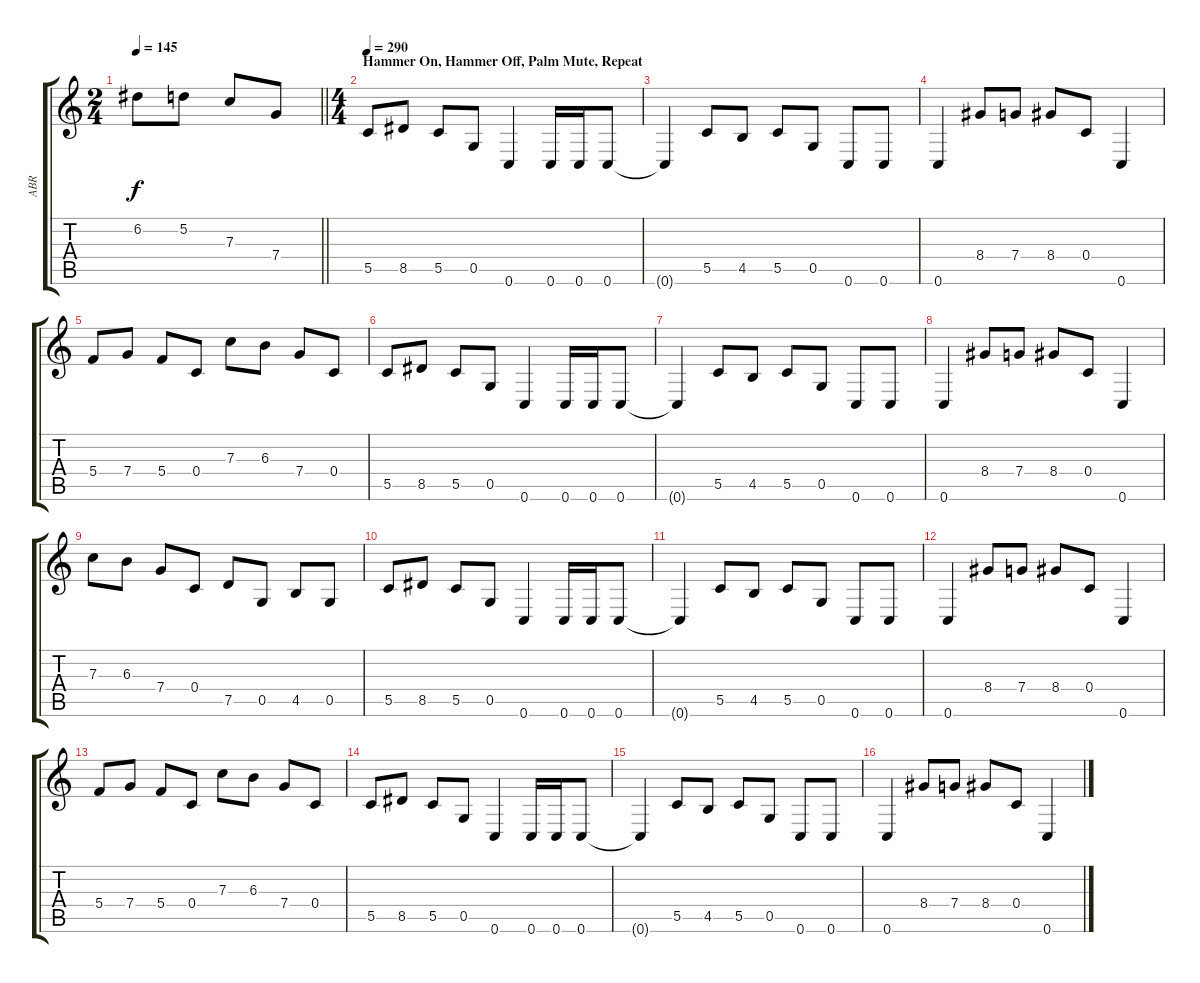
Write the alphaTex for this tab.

\track ("ABR" "ABR") {instrument distortionguitar}
\staff {score tabs}
\tuning (D4 A3 F3 C3 G2 C2) {hide}
\ts (2 4)
\tempo 145
\clef g2
\barLineRight lightlight
\ks c
6.2.8{dy f} 5.2.8 7.3.8 7.4.8 |
\ts (4 4)
\section ("" "Hammer On, Hammer Off, Palm Mute, Repeat")
\tempo 290
5.5.8{volume 16 balance 2} 8.5.8 5.5.8 0.5.8 0.6.4 0.6.16 0.6.16 0.6.8 |
0.6{t}.4 5.5.8 4.5.8 5.5.8 0.5.8 0.6.8 0.6.8 |
0.6.4 8.4.8 7.4.8 8.4.8 0.4.8 0.6.4 |
5.4.8 7.4.8 5.4.8 0.4.8 7.3.8 6.3.8 7.4.8 0.4.8 |
5.5.8 8.5.8 5.5.8 0.5.8 0.6.4 0.6.16 0.6.16 0.6.8 |
0.6{t}.4 5.5.8 4.5.8 5.5.8 0.5.8 0.6.8 0.6.8 |
0.6.4 8.4.8 7.4.8 8.4.8 0.4.8 0.6.4 |
7.3.8 6.3.8 7.4.8 0.4.8 7.5.8 0.5.8 4.5.8 0.5.8 |
5.5.8 8.5.8 5.5.8 0.5.8 0.6.4 0.6.16 0.6.16 0.6.8 |
0.6{t}.4 5.5.8 4.5.8 5.5.8 0.5.8 0.6.8 0.6.8 |
0.6.4 8.4.8 7.4.8 8.4.8 0.4.8 0.6.4 |
5.4.8 7.4.8 5.4.8 0.4.8 7.3.8 6.3.8 7.4.8 0.4.8 |
5.5.8 8.5.8 5.5.8 0.5.8 0.6.4 0.6.16 0.6.16 0.6.8 |
0.6{t}.4 5.5.8 4.5.8 5.5.8 0.5.8 0.6.8 0.6.8 |
0.6.4 8.4.8 7.4.8 8.4.8 0.4.8 0.6.4
